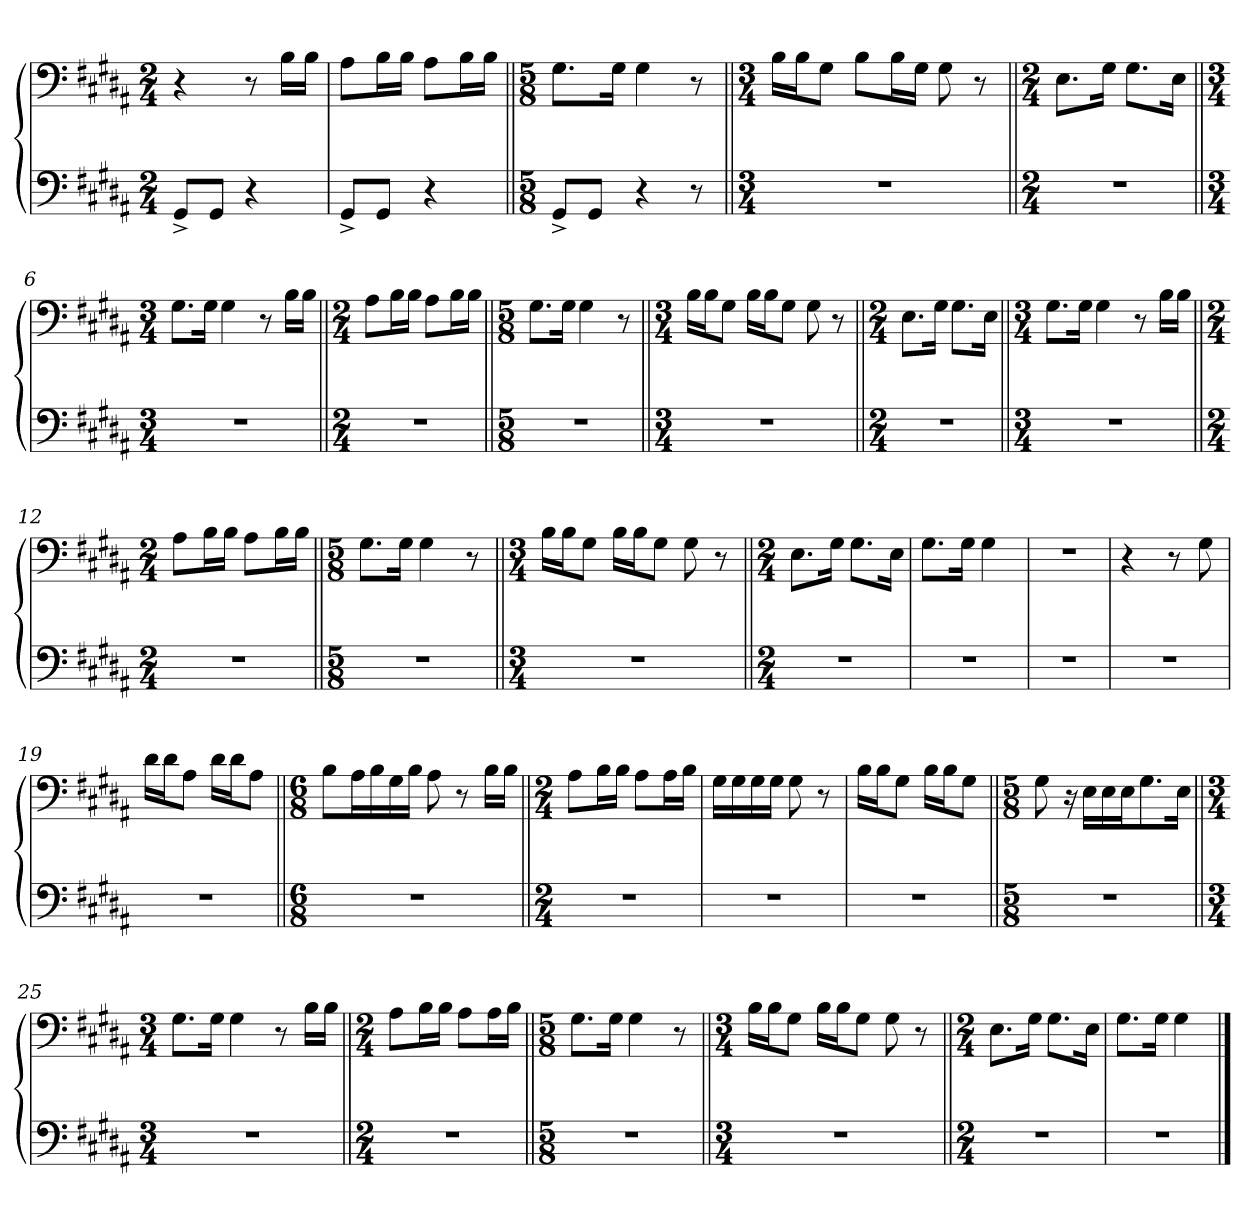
**kern	**kern
*part1	*part1
*staff2	*staff1
*clefF4	*clefF4
*k[f#c#g#d#a#]	*k[f#c#g#d#a#]
*M2/4	*M2/4
=1	=1
8GG#^/L	4r
8GG#/J	.
4r	8r
.	16B\LL
.	16B\JJ
=2	=2
8GG#^/L	8A#\L
8GG#/J	16B\L
.	16B\JJ
4r	8A#\L
.	16B\L
.	16B\JJ
=3||	=3||
*M5/8	*M5/8
8GG#^/L	8.G#\L
8GG#/J	.
.	16G#\Jk
4r	4G#\
8r	8r
=4||	=4||
*M3/4	*M3/4
2.r	16B\LL
.	16B\J
.	8G#\J
.	8B\L
.	16B\L
.	16G#\JJ
.	8G#\
.	8r
=5||	=5||
*M2/4	*M2/4
2r	8.E\L
.	16G#\Jk
.	8.G#\L
.	16E\Jk
=6||	=6||
*M3/4	*M3/4
2.r	8.G#\L
.	16G#\Jk
.	4G#\
.	8r
.	16B\LL
.	16B\JJ
=7||	=7||
*M2/4	*M2/4
2r	8A#\L
.	16B\L
.	16B\JJ
.	8A#\L
.	16B\L
.	16B\JJ
=8||	=8||
*M5/8	*M5/8
3...r	8.G#\L
.	16G#\Jk
.	4G#\
.	8r
=9||	=9||
*M3/4	*M3/4
2.r	16B\LL
.	16B\J
.	8G#\J
.	16B\LL
.	16B\J
.	8G#\J
.	8G#\
.	8r
=10||	=10||
*M2/4	*M2/4
2r	8.E\L
.	16G#\Jk
.	8.G#\L
.	16E\Jk
=11||	=11||
*M3/4	*M3/4
2.r	8.G#\L
.	16G#\Jk
.	4G#\
.	8r
.	16B\LL
.	16B\JJ
=12||	=12||
*M2/4	*M2/4
2r	8A#\L
.	16B\L
.	16B\JJ
.	8A#\L
.	16B\L
.	16B\JJ
=13||	=13||
*M5/8	*M5/8
3...r	8.G#\L
.	16G#\Jk
.	4G#\
.	8r
=14||	=14||
*M3/4	*M3/4
2.r	16B\LL
.	16B\J
.	8G#\J
.	16B\LL
.	16B\J
.	8G#\J
.	8G#\
.	8r
=15||	=15||
*M2/4	*M2/4
2r	8.E\L
.	16G#\Jk
.	8.G#\L
.	16E\Jk
=16	=16
2r	8.G#\L
.	16G#\Jk
.	4G#\
=17	=17
2r	2r
=18	=18
2r	4r
.	8r
.	8G#\
=19	=19
2r	16d#\LL
.	16d#\J
.	8A#\J
.	16d#\LL
.	16d#\J
.	8A#\J
=20||	=20||
*M6/8	*M6/8
2.r	8B\L
.	16A#\L
.	16B\
.	16G#\
.	16B\JJ
.	8A#\
.	8r
.	16B\LL
.	16B\JJ
=21||	=21||
*M2/4	*M2/4
2r	8A#\L
.	16B\L
.	16B\JJ
.	8A#\L
.	16A#\L
.	16B\JJ
=22	=22
2r	16G#\LL
.	16G#\
.	16G#\
.	16G#\JJ
.	8G#\
.	8r
=23	=23
2r	16B\LL
.	16B\J
.	8G#\J
.	16B\LL
.	16B\J
.	8G#\J
=24||	=24||
*M5/8	*M5/8
3...r	8G#\
.	16r
.	16E\LL
.	16E\
.	16E\J
.	8.G#\
.	16E\Jk
=25||	=25||
*M3/4	*M3/4
2.r	8.G#\L
.	16G#\Jk
.	4G#\
.	8r
.	16B\LL
.	16B\JJ
=26||	=26||
*M2/4	*M2/4
2r	8A#\L
.	16B\L
.	16B\JJ
.	8A#\L
.	16A#\L
.	16B\JJ
=27||	=27||
*M5/8	*M5/8
3...r	8.G#\L
.	16G#\Jk
.	4G#\
.	8r
=28||	=28||
*M3/4	*M3/4
2.r	16B\LL
.	16B\J
.	8G#\J
.	16B\LL
.	16B\J
.	8G#\J
.	8G#\
.	8r
=29||	=29||
*M2/4	*M2/4
2r	8.E\L
.	16G#\Jk
.	8.G#\L
.	16E\Jk
=30	=30
2r	8.G#\L
.	16G#\Jk
.	4G#\
==	==
*-	*-
